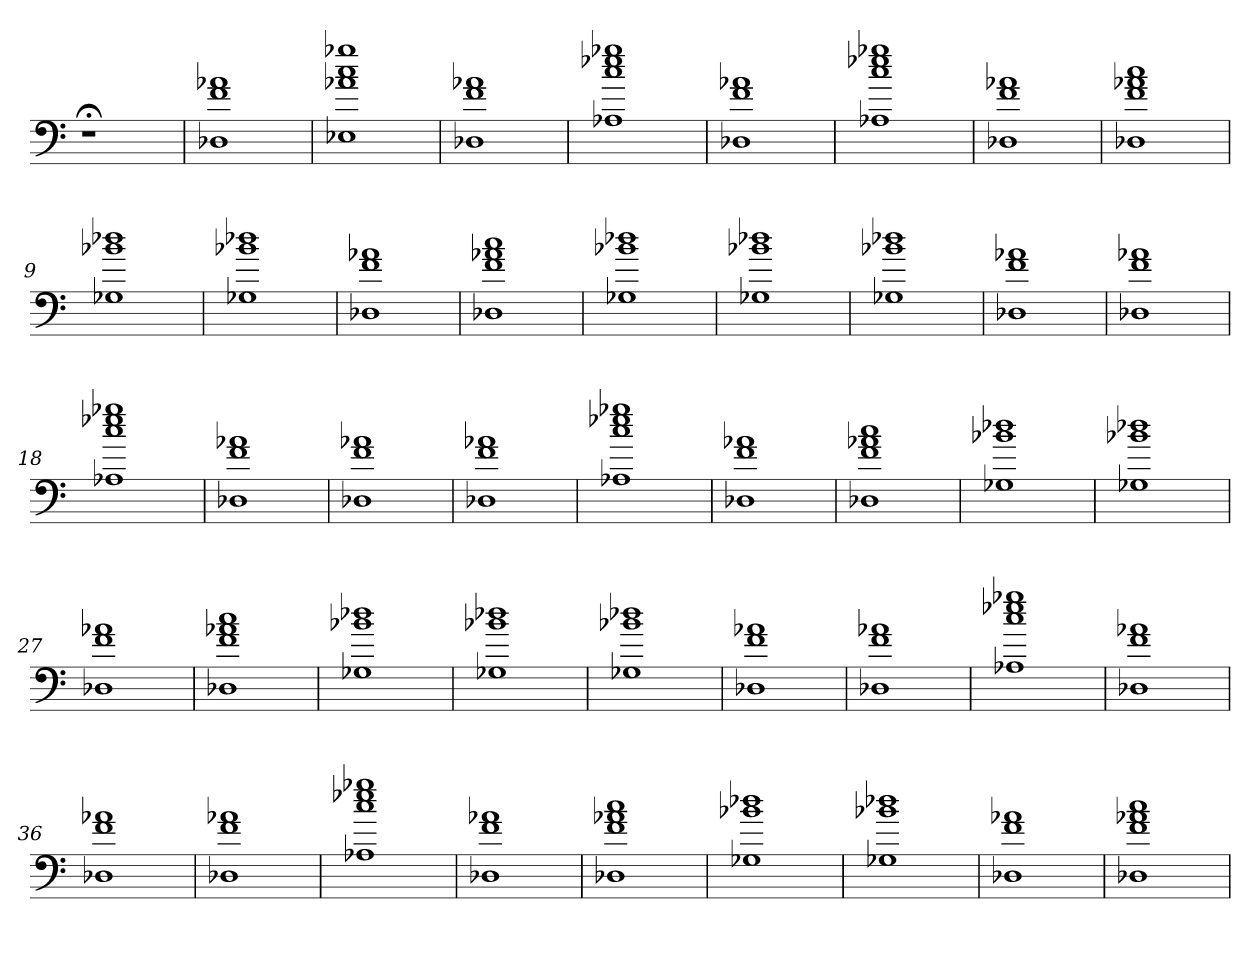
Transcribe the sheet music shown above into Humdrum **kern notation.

**kern
*part1
*staff1
=
1r;<
=1
1D-X 1f 1a-X
=2
1E-X 1a-X 1cc 1gg-X
=3
1D-X 1f 1a-X
=4
1A-X 1cc 1ee-X 1gg-X
=5
1D-X 1f 1a-X
=6
1A-X 1cc 1ee-X 1gg-X
=7
1D-X 1f 1a-X
=8
1D-X 1f 1a-X 1cc
=9
1G-X 1b-X 1dd-X
=10
1G-X 1b-X 1dd-X
=11
1D-X 1f 1a-X
=12
1D-X 1f 1a-X 1cc
=13
1G-X 1b-X 1dd-X
=14
1G-X 1b-X 1dd-X
=15
1G-X 1b-X 1dd-X
=16
1D-X 1f 1a-X
=17
1D-X 1f 1a-X
=18
1A-X 1cc 1ee-X 1gg-X
=19
1D-X 1f 1a-X
=20
1D-X 1f 1a-X
=21
1D-X 1f 1a-X
=22
1A-X 1cc 1ee-X 1gg-X
=23
1D-X 1f 1a-X
=24
1D-X 1f 1a-X 1cc
=25
1G-X 1b-X 1dd-X
=26
1G-X 1b-X 1dd-X
=27
1D-X 1f 1a-X
=28
1D-X 1f 1a-X 1cc
=29
1G-X 1b-X 1dd-X
=30
1G-X 1b-X 1dd-X
=31
1G-X 1b-X 1dd-X
=32
1D-X 1f 1a-X
=33
1D-X 1f 1a-X
=34
1A-X 1cc 1ee-X 1gg-X
=35
1D-X 1f 1a-X
=36
1D-X 1f 1a-X
=37
1D-X 1f 1a-X
=38
1A-X 1cc 1ee-X 1gg-X
=39
1D-X 1f 1a-X
=40
1D-X 1f 1a-X 1cc
=41
1G-X 1b-X 1dd-X
=42
1G-X 1b-X 1dd-X
=43
1D-X 1f 1a-X
=44
1D-X 1f 1a-X 1cc
=
*-
